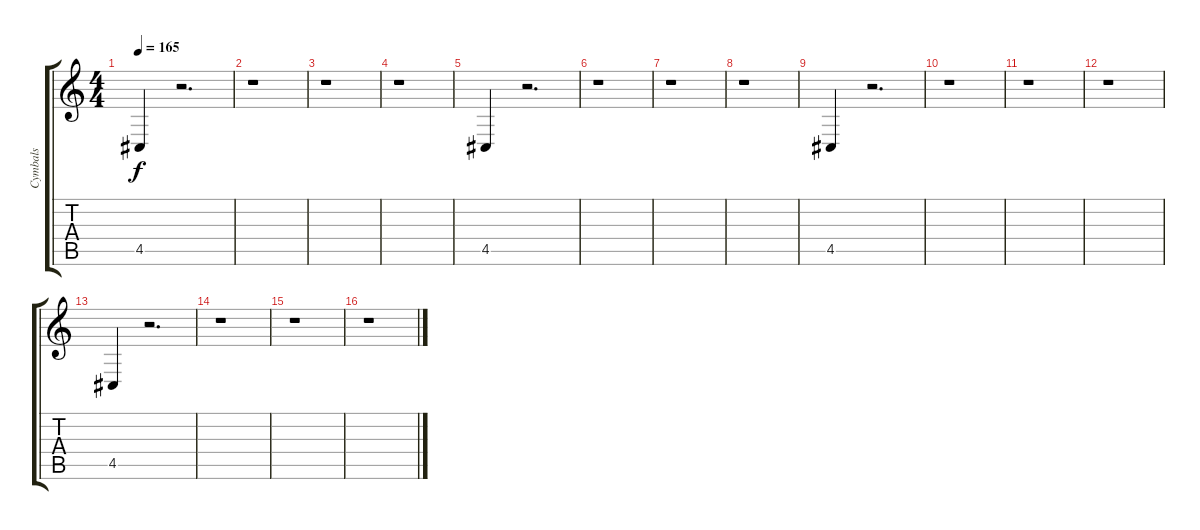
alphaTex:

\track ("Cymbals" "Cymbals") {instrument drawbarorgan}
\staff {score tabs}
\tuning (E4 B3 G3 D3 A2 E2) {hide}
\ts (4 4)
\tempo 165
\clef g2
\ks c
4.5.4{dy f} r.2{d} |
r.1 |
r.1 |
r.1 |
4.5.4 r.2{d} |
r.1 |
r.1 |
r.1 |
4.5.4 r.2{d} |
r.1 |
r.1 |
r.1 |
4.5.4 r.2{d} |
r.1 |
r.1 |
r.1
